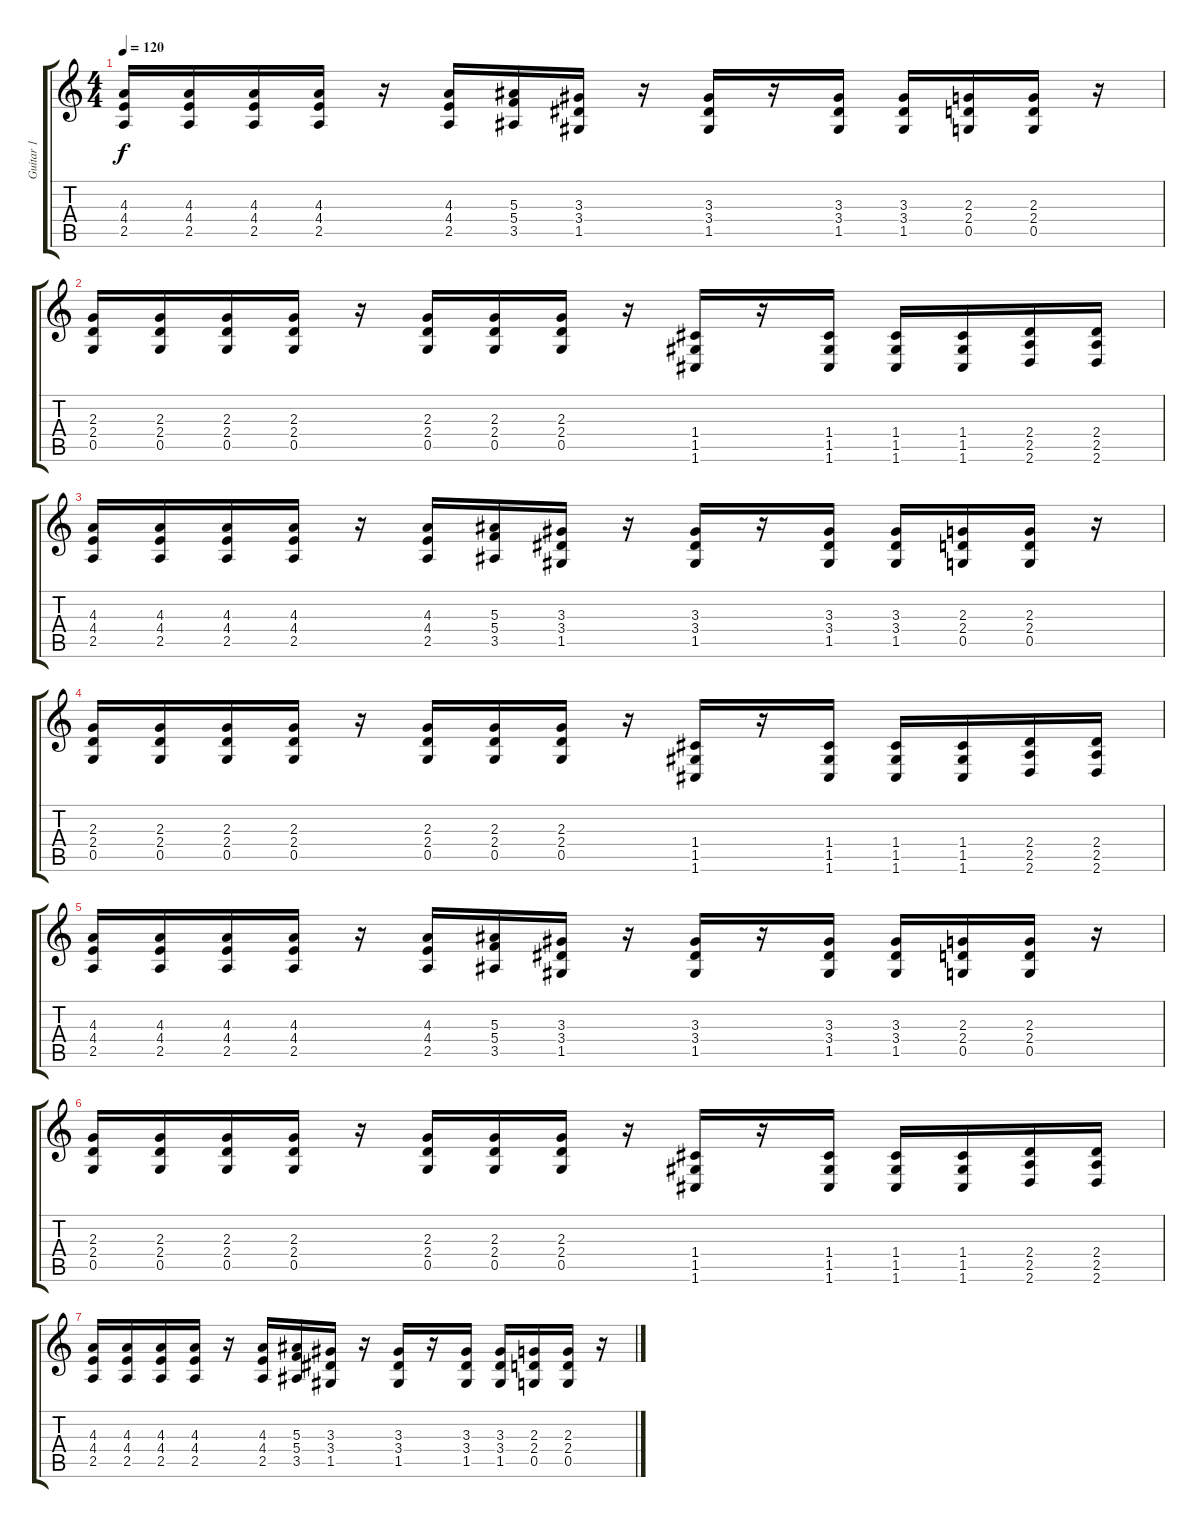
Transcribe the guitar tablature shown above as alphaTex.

\track ("Guitar 1" "Guitar 1") {instrument distortionguitar}
\staff {score tabs}
\tuning (D4 A3 F3 C3 G2 C2) {hide}
\ts (4 4)
\tempo 120
\clef g2
\ks c
(4.3 4.4 2.5).16{dy f} (4.3 4.4 2.5).16 (4.3 4.4 2.5).16 (4.3 4.4 2.5).16 r.16 (4.3 4.4 2.5).16 (5.3 5.4 3.5).16 (3.3 3.4 1.5).16 r.16 (3.3 3.4 1.5).16 r.16 (3.3 3.4 1.5).16 (3.3 3.4 1.5).16 (2.3 2.4 0.5).16 (2.3 2.4 0.5).16 r.16 |
(2.3 2.4 0.5).16 (2.3 2.4 0.5).16 (2.3 2.4 0.5).16 (2.3 2.4 0.5).16 r.16 (2.3 2.4 0.5).16 (2.3 2.4 0.5).16 (2.3 2.4 0.5).16 r.16 (1.4 1.5 1.6).16 r.16 (1.4 1.5 1.6).16 (1.4 1.5 1.6).16 (1.4 1.5 1.6).16 (2.4 2.5 2.6).16 (2.4 2.5 2.6).16 |
(4.3 4.4 2.5).16 (4.3 4.4 2.5).16 (4.3 4.4 2.5).16 (4.3 4.4 2.5).16 r.16 (4.3 4.4 2.5).16 (5.3 5.4 3.5).16 (3.3 3.4 1.5).16 r.16 (3.3 3.4 1.5).16 r.16 (3.3 3.4 1.5).16 (3.3 3.4 1.5).16 (2.3 2.4 0.5).16 (2.3 2.4 0.5).16 r.16 |
(2.3 2.4 0.5).16 (2.3 2.4 0.5).16 (2.3 2.4 0.5).16 (2.3 2.4 0.5).16 r.16 (2.3 2.4 0.5).16 (2.3 2.4 0.5).16 (2.3 2.4 0.5).16 r.16 (1.4 1.5 1.6).16 r.16 (1.4 1.5 1.6).16 (1.4 1.5 1.6).16 (1.4 1.5 1.6).16 (2.4 2.5 2.6).16 (2.4 2.5 2.6).16 |
(4.3 4.4 2.5).16 (4.3 4.4 2.5).16 (4.3 4.4 2.5).16 (4.3 4.4 2.5).16 r.16 (4.3 4.4 2.5).16 (5.3 5.4 3.5).16 (3.3 3.4 1.5).16 r.16 (3.3 3.4 1.5).16 r.16 (3.3 3.4 1.5).16 (3.3 3.4 1.5).16 (2.3 2.4 0.5).16 (2.3 2.4 0.5).16 r.16 |
(2.3 2.4 0.5).16 (2.3 2.4 0.5).16 (2.3 2.4 0.5).16 (2.3 2.4 0.5).16 r.16 (2.3 2.4 0.5).16 (2.3 2.4 0.5).16 (2.3 2.4 0.5).16 r.16 (1.4 1.5 1.6).16 r.16 (1.4 1.5 1.6).16 (1.4 1.5 1.6).16 (1.4 1.5 1.6).16 (2.4 2.5 2.6).16 (2.4 2.5 2.6).16 |
(4.3 4.4 2.5).16 (4.3 4.4 2.5).16 (4.3 4.4 2.5).16 (4.3 4.4 2.5).16 r.16 (4.3 4.4 2.5).16 (5.3 5.4 3.5).16 (3.3 3.4 1.5).16 r.16 (3.3 3.4 1.5).16 r.16 (3.3 3.4 1.5).16 (3.3 3.4 1.5).16 (2.3 2.4 0.5).16 (2.3 2.4 0.5).16 r.16
